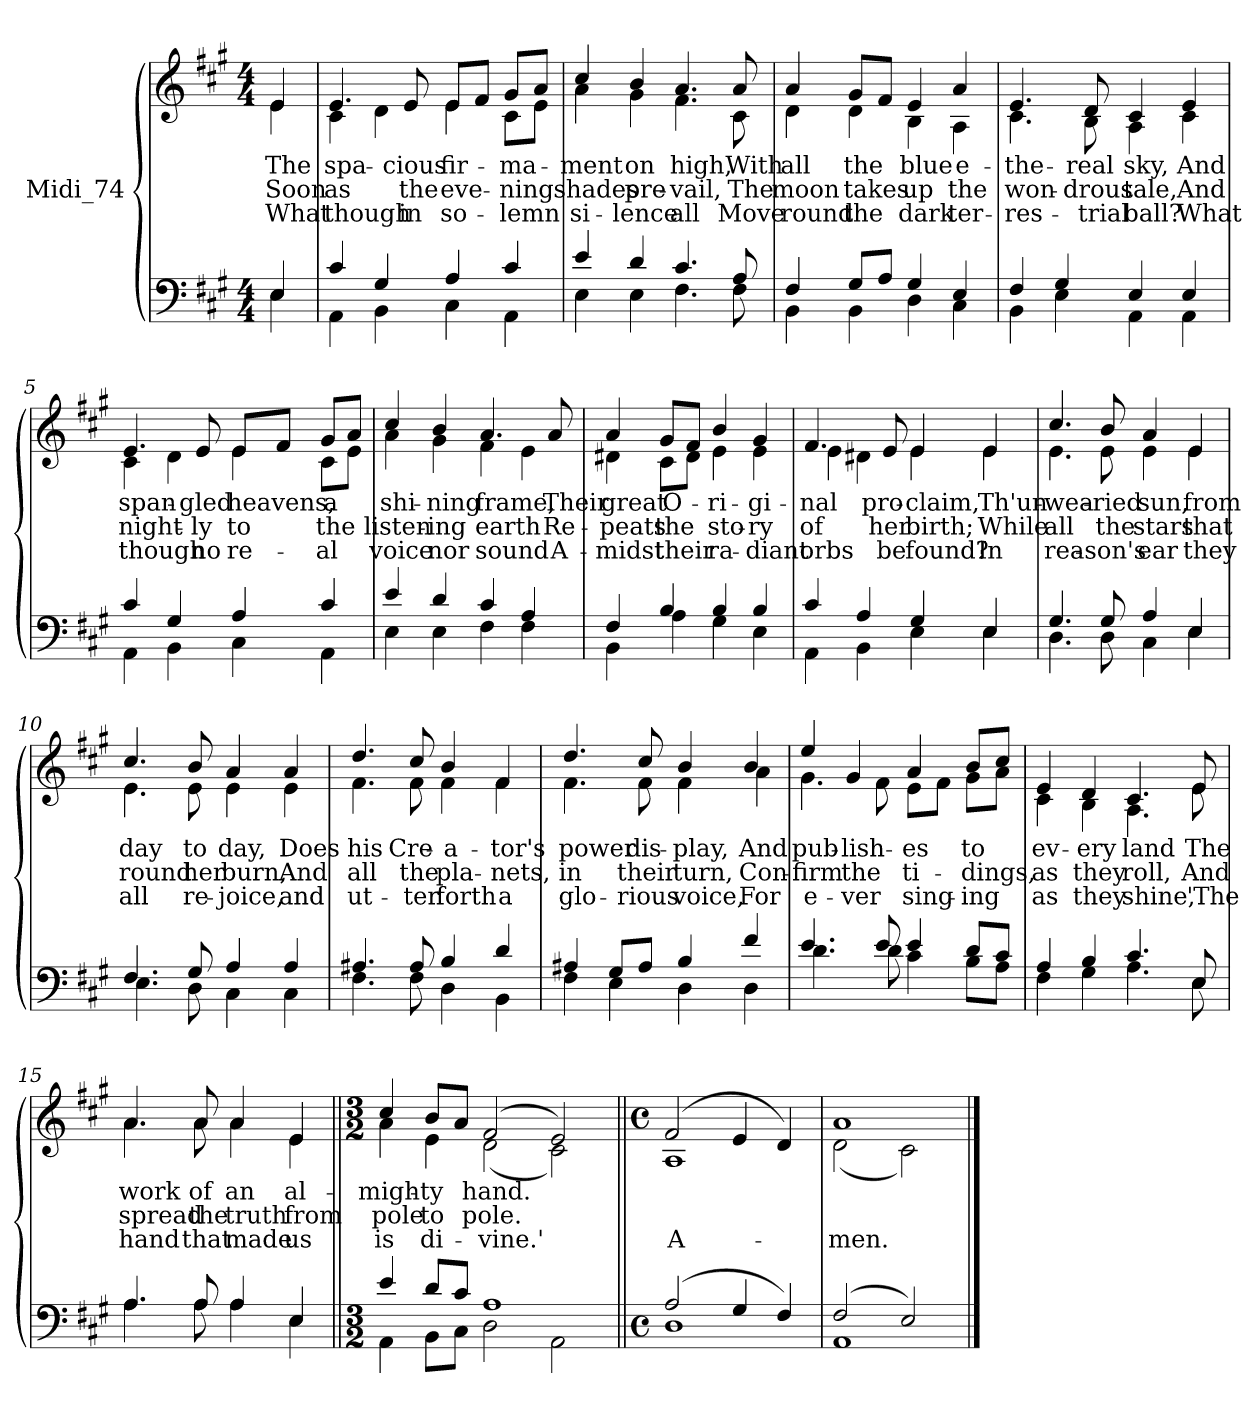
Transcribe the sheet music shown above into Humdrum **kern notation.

**kern	**kern	**text	**text	**text
*part2	*part1	*part1	*part1	*part1
*staff2	*staff1	*staff1	*staff1	*staff1
*I"Midi_74	*I"Midi_74	*	*	*
*clefF4	*clefG2	*	*	*
*k[f#c#g#]	*k[f#c#g#]	*	*	*
*A:	*A:	*	*	*
*M4/4	*M4/4	*	*	*
=	=	=	=	=
*^	*	*	*	*
!	!	!LO:TX:a:cj:t=Joseph Addison\n(1672-1719)	!	!	!
!	!	!LO:TX:a:cj:t=The spacious firmament on high	!	!	!
!	!	!LO:TX:a:cj:t=Henry Walford Davies\n(1869-1941)	!	!	!
!	!	!LO:TX:a:B:t=Firmament (D.L.M.)	!	!	!
!	!	!	!LO:LY:b	!LO:LY:b	!LO:LY:b
*	*	*^	*	*	*
4E/	4E\	4e/	4e\	The	Soon	What
=1	=1	=1	=1	=1	=1	=1
!	!	!	!	!LO:LY:b	!LO:LY:b	!LO:LY:b
4c#/	4AA\	4.e/	4c#\	spa-	-as	though
4G#/	4BB\	.	4d\	.	.	.
!	!	!	!	!LO:LY:b	!LO:LY:b	!LO:LY:b
.	.	8e/	.	cious	the	in
!	!	!	!	!LO:LY:b	!LO:LY:b	!LO:LY:b
4A/	4C#\	8e/L	4e\	fir-	eve-	so-
.	.	8f#/J	.	.	.	.
!	!	!	!	!LO:LY:b	!LO:LY:b	!LO:LY:b
4c#/	4AA\	8g#/L	8c#\L	ma-	ning	lemn
.	.	8a/J	8e\J	.	.	.
=2	=2	=2	=2	=2	=2	=2
!	!	!	!	!LO:LY:b	!LO:LY:b	!LO:LY:b
4e/	4E\	4cc#/	4a\	ment	shades	si-
!	!	!	!	!LO:LY:b	!LO:LY:b	!LO:LY:b
4d/	4E\	4b/	4g#\	-on	pre-	-lence
!	!	!	!	!LO:LY:b	!LO:LY:b	!LO:LY:b
4.c#/	4.F#\	4.a/	4.f#\	high,	vail,	all
!	!	!	!	!LO:LY:b	!LO:LY:b	!LO:LY:b
8A/	8F#\	8a/	8c#\	With	The	Move
=3	=3	=3	=3	=3	=3	=3
!	!	!	!	!LO:LY:b	!LO:LY:b	!LO:LY:b
4F#/	4BB\	4a/	4d\	all	moon	round
!	!	!	!	!LO:LY:b	!LO:LY:b	!LO:LY:b
8G#/L	4BB\	8g#/L	4d\	the	takes	the
8A/J	.	8f#/J	.	.	.	.
!	!	!	!	!LO:LY:b	!LO:LY:b	!LO:LY:b
4G#/	4D\	4e/	4B\	blue	up	dark
!	!	!	!	!LO:LY:b	!LO:LY:b	!LO:LY:b
4E/	4C#\	4a/	4A\	e-	-the	ter-
=4	=4	=4	=4	=4	=4	=4
!	!	!	!	!LO:LY:b	!LO:LY:b	!LO:LY:b
4F#/	4BB\	4.e/	4.c#\	-the-	-won-	-res-
4G#/	4E\	.	.	.	.	.
!	!	!	!	!LO:LY:b	!LO:LY:b	!LO:LY:b
.	.	8d/	8B\	-real	drous	trial
!	!	!	!	!LO:LY:b	!LO:LY:b	!LO:LY:b
4E/	4AA\	4c#/	4A\	sky,	tale,	ball?
!	!	!	!	!LO:LY:b	!LO:LY:b	!LO:LY:b
4E/	4AA\	4e/	4c#\	And	And	What
!!LO:LB:g=z	!!
=5	=5	=5	=5	=5	=5	=5
!	!	!	!	!LO:LY:b	!LO:LY:b	!LO:LY:b
4c#/	4AA\	4.e/	4c#\	span-	-night-	-though
4G#/	4BB\	.	4d\	.	.	.
!	!	!	!	!LO:LY:b	!LO:LY:b	!LO:LY:b
.	.	8e/	.	gled	ly	no
!	!	!	!	!LO:LY:b	!LO:LY:b	!LO:LY:b
4A/	4C#\	8e/L	4e\	heavens,	to	re-
.	.	8f#/J	.	.	.	.
!	!	!	!	!LO:LY:b	!LO:LY:b	!LO:LY:b
4c#/	4AA\	8g#/L	8c#\L	a	the	al
.	.	8a/J	8e\J	.	.	.
=6	=6	=6	=6	=6	=6	=6
!	!	!	!	!LO:LY:b	!LO:LY:b	!LO:LY:b
4e/	4E\	4cc#/	4a\	shi-	-listen-	-voice
!	!	!	!	!LO:LY:b	!LO:LY:b	!LO:LY:b
4d/	4E\	4b/	4g#\	ning	ing	nor
!	!	!	!	!LO:LY:b	!LO:LY:b	!LO:LY:b
4c#/	4F#\	4.a/	4f#\	frame,	earth	sound
4A/	4F#\	.	4e\	.	.	.
!	!	!	!	!LO:LY:b	!LO:LY:b	!LO:LY:b
.	.	8a/	.	Their	Re-	-A-
=7	=7	=7	=7	=7	=7	=7
!	!	!	!	!LO:LY:b	!LO:LY:b	!LO:LY:b
4F#/	4BB\	4a/	4d#X\	-great	peats	midst
!	!	!	!	!LO:LY:b	!LO:LY:b	!LO:LY:b
4B/	4A\	8g#/L	8c#\L	O-	the	their
.	.	8f#/J	8d#\J	.	.	.
!	!	!	!	!LO:LY:b	!LO:LY:b	!LO:LY:b
4B/	4G#\	4b/	4e\	ri-	-sto-	-ra-
!	!	!	!	!LO:LY:b	!LO:LY:b	!LO:LY:b
4B/	4E\	4g#/	4e\	-gi-	-ry	diant
=8	=8	=8	=8	=8	=8	=8
!	!	!	!	!LO:LY:b	!LO:LY:b	!LO:LY:b
4c#/	4AA\	4.f#/	4e\	nal	of	orbs
4A/	4BB\	.	4d#X\	.	.	.
!	!	!	!	!LO:LY:b	!LO:LY:b	!LO:LY:b
.	.	8e/	.	pro-	-her	be
!	!	!	!	!LO:LY:b	!LO:LY:b	!LO:LY:b
4G#/	4E\	4e/	4e\	claim,	birth;	found?
!	!	!	!	!LO:LY:b	!LO:LY:b	!LO:LY:b
4E/	4E\	4e/	4e\	Th'un-	-While	In
!!LO:LB:g=z	!!
=9	=9	=9	=9	=9	=9	=9
!	!	!	!	!LO:LY:b	!LO:LY:b	!LO:LY:b
4.G#/	4.D\	4.cc#/	4.e\	wea-	-all	rea-
!	!	!	!	!LO:LY:b	!LO:LY:b	!LO:LY:b
8G#/	8D\	8b/	8e\	-ried	the	son's
!	!	!	!	!LO:LY:b	!LO:LY:b	!LO:LY:b
4A/	4C#\	4a/	4e\	sun,	stars	ear
!	!	!	!	!LO:LY:b	!LO:LY:b	!LO:LY:b
4E/	4E\	4e/	4e\	from	that	they
=10	=10	=10	=10	=10	=10	=10
!	!	!	!	!LO:LY:b	!LO:LY:b	!LO:LY:b
4.F#/	4.E\	4.cc#/	4.e\	day	round	all
!	!	!	!	!LO:LY:b	!LO:LY:b	!LO:LY:b
8G#/	8D\	8b/	8e\	to	her	re-
!	!	!	!	!LO:LY:b	!LO:LY:b	!LO:LY:b
4A/	4C#\	4a/	4e\	-day,	burn,	joice,
!	!	!	!	!LO:LY:b	!LO:LY:b	!LO:LY:b
4A/	4C#\	4a/	4e\	Does	And	and
=11	=11	=11	=11	=11	=11	=11
!	!	!	!	!LO:LY:b	!LO:LY:b	!LO:LY:b
4.A#X/	4.F#\	4.dd/	4.f#\	his	all	ut-
!	!	!	!	!LO:LY:b	!LO:LY:b	!LO:LY:b
8A#/	8F#\	8cc#/	8f#\	-Cre-	-the	ter
!	!	!	!	!LO:LY:b	!LO:LY:b	!LO:LY:b
4B/	4D\	4b/	4f#\	a-	-pla-	-forth
!	!	!	!	!LO:LY:b	!LO:LY:b	!LO:LY:b
4d/	4BB\	4f#/	4f#\	tor's	nets,	a
=12	=12	=12	=12	=12	=12	=12
!	!	!	!	!LO:LY:b	!LO:LY:b	!LO:LY:b
4A#X/	4F#\	4.dd/	4.f#\	power	in	glo-
8G#/L	4E\	.	.	.	.	.
!	!	!	!	!LO:LY:b	!LO:LY:b	!LO:LY:b
8A#/J	.	8cc#/	8f#\	-dis-	-their	rious
!	!	!	!	!LO:LY:b	!LO:LY:b	!LO:LY:b
4B/	4D\	4b/	4f#\	play,	turn,	voice,
!	!	!	!	!LO:LY:b	!LO:LY:b	!LO:LY:b
4f#/	4D\	4b/	4a\	And	Con-	-For
!!LO:LB:g=z	!!
=13	=13	=13	=13	=13	=13	=13
!	!	!	!	!LO:LY:b	!LO:LY:b	!LO:LY:b
4.e/	4.d\	4ee/	4.g#\	pub-	-firm	e-
!	!	!	!	!LO:LY:b	!LO:LY:b	!LO:LY:b
.	.	4g#/	.	-lish-	-the	ver
8e/	8d\	.	8f#\	.	.	.
!	!	!	!	!LO:LY:b	!LO:LY:b	!LO:LY:b
4e/	4c#\	4a/	8e\L	es	ti-	-sing-
.	.	.	8f#\J	.	.	.
!	!	!	!	!LO:LY:b	!LO:LY:b	!LO:LY:b
8d/L	8B\L	8b/L	8g#\L	-to	dings,	ing
8c#/J	8A\J	8cc#/J	8a\J	.	.	.
=14	=14	=14	=14	=14	=14	=14
!	!	!	!	!LO:LY:b	!LO:LY:b	!LO:LY:b
4A/	4F#\	4e/	4c#\	ev-	-as	as
!	!	!	!	!LO:LY:b	!LO:LY:b	!LO:LY:b
4B/	4G#\	4d/	4B\	ery	they	they
!	!	!	!	!LO:LY:b	!LO:LY:b	!LO:LY:b
4.c#/	4.A\	4.c#/	4.A\	land	roll,	shine,
!	!	!	!	!LO:LY:b	!LO:LY:b	!LO:LY:b
8E/	8E\	8e/	8e\	The	And	'The
=15	=15	=15	=15	=15	=15	=15
!	!	!	!	!LO:LY:b	!LO:LY:b	!LO:LY:b
4.A/	4.A\	4.a/	4.a\	work	spread	hand
!	!	!	!	!LO:LY:b	!LO:LY:b	!LO:LY:b
8A/	8A\	8a/	8a\	of	the	that
!	!	!	!	!LO:LY:b	!LO:LY:b	!LO:LY:b
4A/	4A\	4a/	4a\	an	truth	made
!	!	!	!	!LO:LY:b	!LO:LY:b	!LO:LY:b
4E/	4E\	4e/	4e\	al-	-from	us
=16||	=16||	=16||	=16||	=16||	=16||	=16||
*M3/2	*	*M3/2	*	*	*	*
!	!	!	!	!LO:LY:b	!LO:LY:b	!LO:LY:b
4e/	4AA\	4cc#/	4a\	migh-	-pole	is
!	!	!	!	!LO:LY:b	!LO:LY:b	!LO:LY:b
8d/L	8BB\L	8b/L	4e\	ty	to	di-
8c#/J	8C#\J	8a/J	.	.	.	.
!	!	!	!	!LO:LY:b	!LO:LY:b	!LO:LY:b
1A/	2D\	(>2f#/	(<2d\	hand.	pole.	vine.'
.	2AA\	2e/)	2c#\)	.	.	.
=17||	=17||	=17||	=17||	=17||	=17||	=17||
*M4/4	*	*M4/4	*	*	*	*
*met(c)	*	*met(c)	*	*	*	*
!	!	!	!	!	!	!LO:LY:b
(>2A/	1D\	(>2f#/	1A\	.	.	A-
4G#/	.	4e/	.	.	.	.
4F#/)	.	4d/)	.	.	.	.
=18	=18	=18	=18	=18	=18	=18
!	!	!	!	!	!	!LO:LY:b
(>2F#/	1AA\	1a/	(<2d\	.	.	men.
2E/)	.	.	2c#\)	.	.	.
*v	*v	*	*	*	*	*
*	*v	*v	*	*	*
==	==	==	==	==
*-	*-	*-	*-	*-
